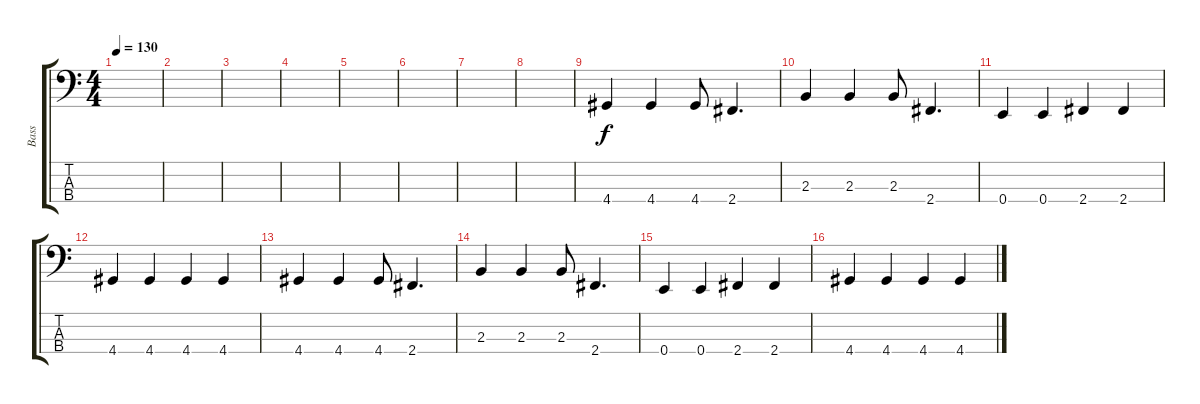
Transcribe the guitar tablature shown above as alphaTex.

\track ("Bass" "Bass") {instrument electricbassfinger}
\staff {score tabs}
\tuning (G2 D2 A1 E1) {hide}
\ts (4 4)
\tempo 130
\clef f4
\ks c
|
|
|
|
|
|
|
|
4.4.4 4.4.4 4.4.8 2.4.4{d} |
2.3.4 2.3.4 2.3.8 2.4.4{d} |
0.4.4 0.4.4 2.4.4 2.4.4 |
4.4.4 4.4.4 4.4.4 4.4.4 |
4.4.4 4.4.4 4.4.8 2.4.4{d} |
2.3.4 2.3.4 2.3.8 2.4.4{d} |
0.4.4 0.4.4 2.4.4 2.4.4 |
4.4.4 4.4.4 4.4.4 4.4.4
